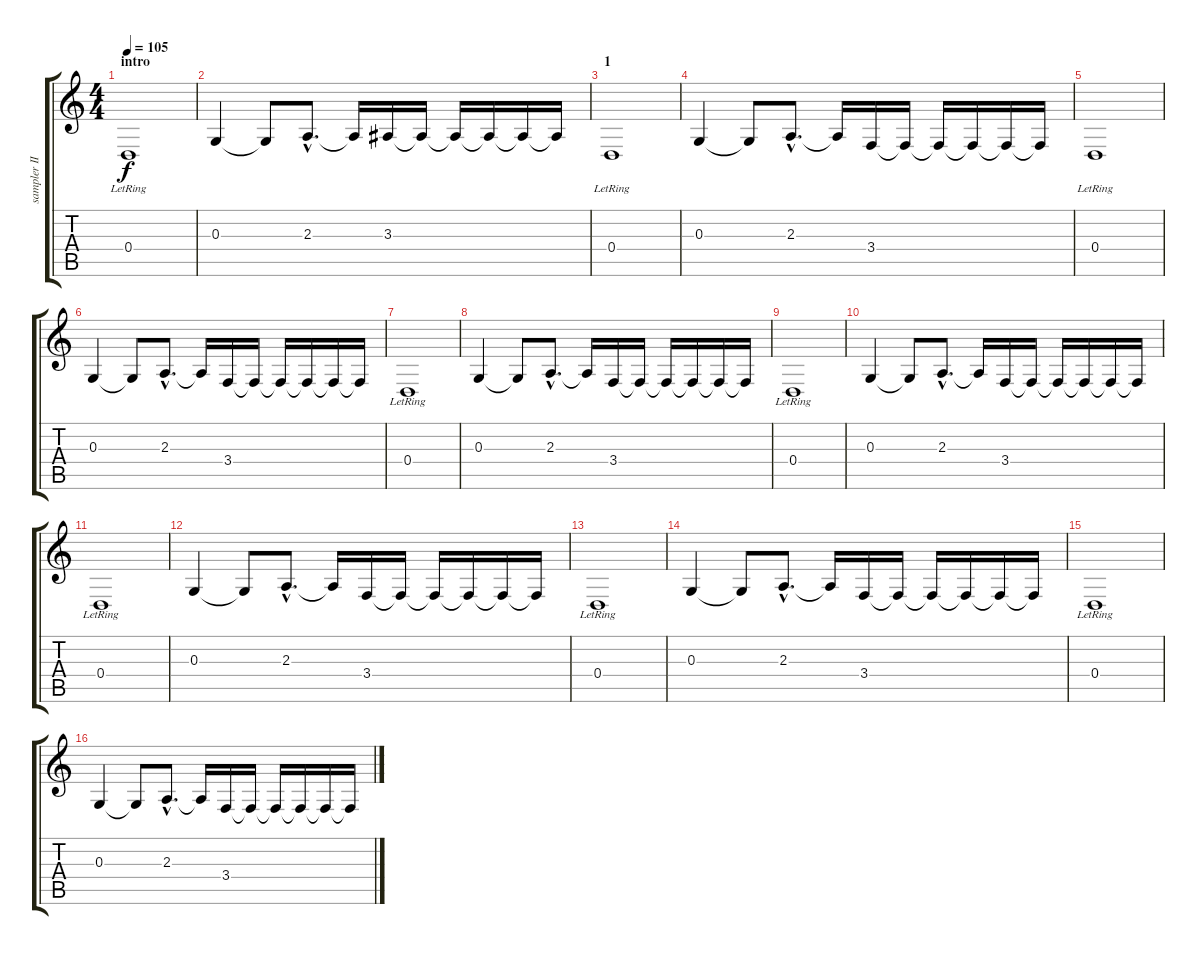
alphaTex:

\track ("sampler II" "sampler II") {instrument recorder}
\staff {score tabs}
\tuning (E4 B3 G3 D3 A2 E2) {hide}
\ts (4 4)
\section ("" "intro")
\tempo 105
\clef g2
\ks c
0.4{lr}.1{dy f instrument recorder} |
0.3.4 0.3{t}.8 2.3{hac}.8{d} 2.3{t}.16 3.3.16 3.3{t}.16 3.3{t}.16 3.3{t}.16 3.3{t}.16 3.3{t}.16 |
\section ("" "1")
0.4{lr}.1 |
0.3.4 0.3{t}.8 2.3{hac}.8{d} 2.3{t}.16 3.4.16 3.4{t}.16 3.4{t}.16 3.4{t}.16 3.4{t}.16 3.4{t}.16 |
0.4{lr}.1 |
0.3.4 0.3{t}.8 2.3{hac}.8{d} 2.3{t}.16 3.4.16 3.4{t}.16 3.4{t}.16 3.4{t}.16 3.4{t}.16 3.4{t}.16 |
0.4{lr}.1 |
0.3.4 0.3{t}.8 2.3{hac}.8{d} 2.3{t}.16 3.4.16 3.4{t}.16 3.4{t}.16 3.4{t}.16 3.4{t}.16 3.4{t}.16 |
0.4{lr}.1 |
0.3.4 0.3{t}.8 2.3{hac}.8{d} 2.3{t}.16 3.4.16 3.4{t}.16 3.4{t}.16 3.4{t}.16 3.4{t}.16 3.4{t}.16 |
0.4{lr}.1 |
0.3.4 0.3{t}.8 2.3{hac}.8{d} 2.3{t}.16 3.4.16 3.4{t}.16 3.4{t}.16 3.4{t}.16 3.4{t}.16 3.4{t}.16 |
0.4{lr}.1 |
0.3.4 0.3{t}.8 2.3{hac}.8{d} 2.3{t}.16 3.4.16 3.4{t}.16 3.4{t}.16 3.4{t}.16 3.4{t}.16 3.4{t}.16 |
0.4{lr}.1 |
0.3.4 0.3{t}.8 2.3{hac}.8{d} 2.3{t}.16 3.4.16 3.4{t}.16 3.4{t}.16 3.4{t}.16 3.4{t}.16 3.4{t}.16
